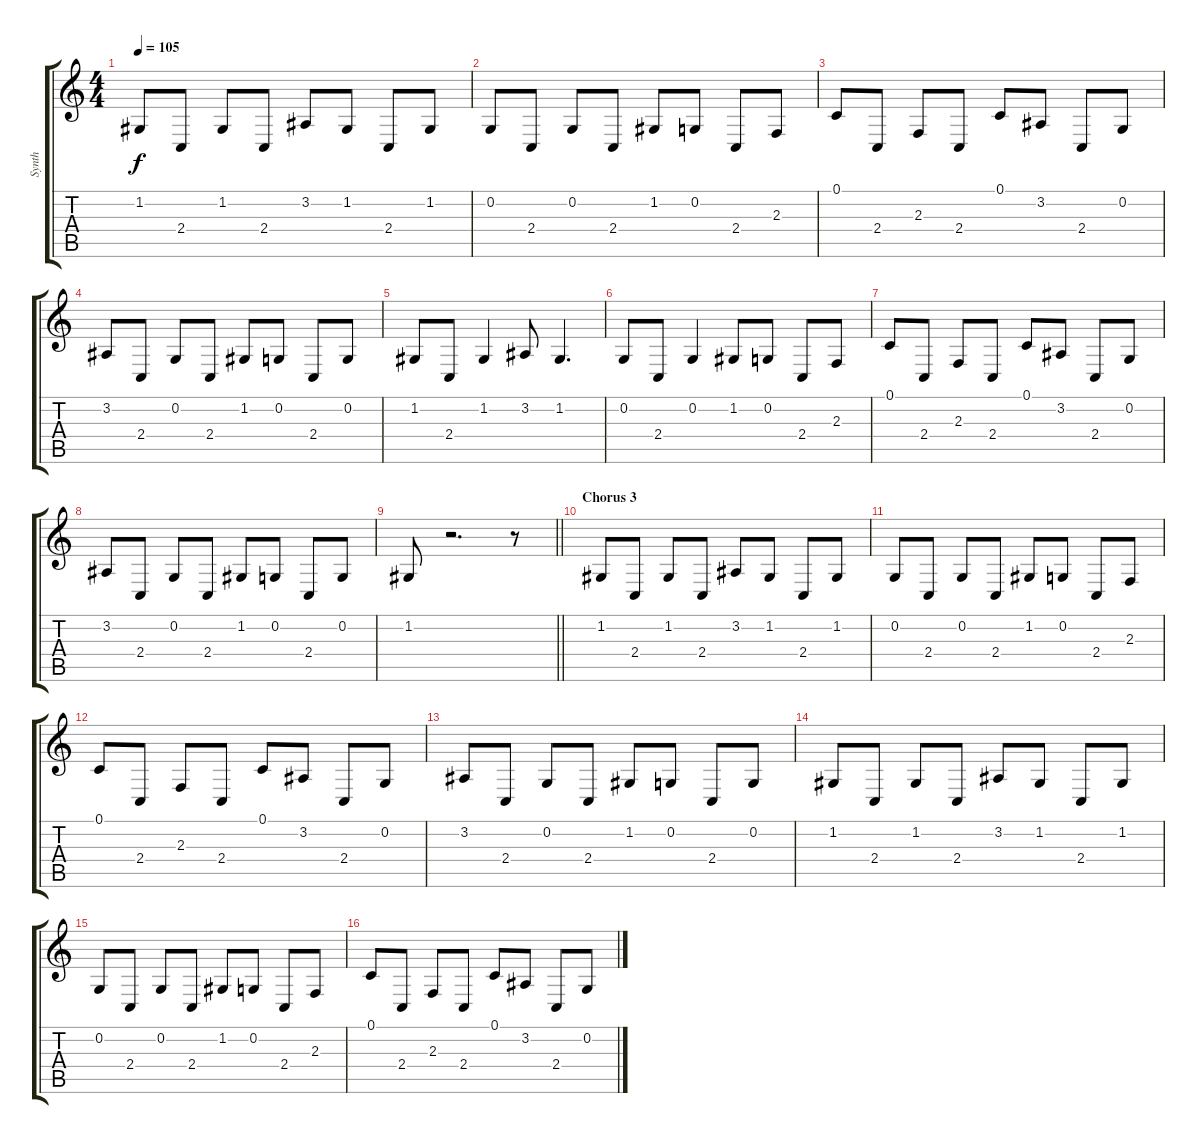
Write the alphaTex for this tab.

\track ("Synth" "Synth") {instrument lead2sawtooth}
\staff {score tabs}
\tuning (C4 G3 Eb3 Bb2 F2 C2) {hide}
\ts (4 4)
\tempo 105
\clef g2
\ks c
1.2.8{dy f} 2.4.8 1.2.8 2.4.8 3.2.8 1.2.8 2.4.8 1.2.8 |
0.2.8 2.4.8 0.2.8 2.4.8 1.2.8 0.2.8 2.4.8 2.3.8 |
0.1.8 2.4.8 2.3.8 2.4.8 0.1.8 3.2.8 2.4.8 0.2.8 |
3.2.8 2.4.8 0.2.8 2.4.8 1.2.8 0.2.8 2.4.8 0.2.8 |
1.2.8 2.4.8 1.2.4 3.2.8 1.2.4{d} |
0.2.8 2.4.8 0.2.4 1.2.8 0.2.8 2.4.8 2.3.8 |
0.1.8 2.4.8 2.3.8 2.4.8 0.1.8 3.2.8 2.4.8 0.2.8 |
3.2.8 2.4.8 0.2.8 2.4.8 1.2.8 0.2.8 2.4.8 0.2.8 |
\barLineRight lightlight
1.2.8 r.2{d} r.8 |
\section ("" "Chorus 3")
1.2.8 2.4.8 1.2.8 2.4.8 3.2.8 1.2.8 2.4.8 1.2.8 |
0.2.8 2.4.8 0.2.8 2.4.8 1.2.8 0.2.8 2.4.8 2.3.8 |
0.1.8 2.4.8 2.3.8 2.4.8 0.1.8 3.2.8 2.4.8 0.2.8 |
3.2.8 2.4.8 0.2.8 2.4.8 1.2.8 0.2.8 2.4.8 0.2.8 |
1.2.8 2.4.8 1.2.8 2.4.8 3.2.8 1.2.8 2.4.8 1.2.8 |
0.2.8 2.4.8 0.2.8 2.4.8 1.2.8 0.2.8 2.4.8 2.3.8 |
0.1.8 2.4.8 2.3.8 2.4.8 0.1.8 3.2.8 2.4.8 0.2.8
